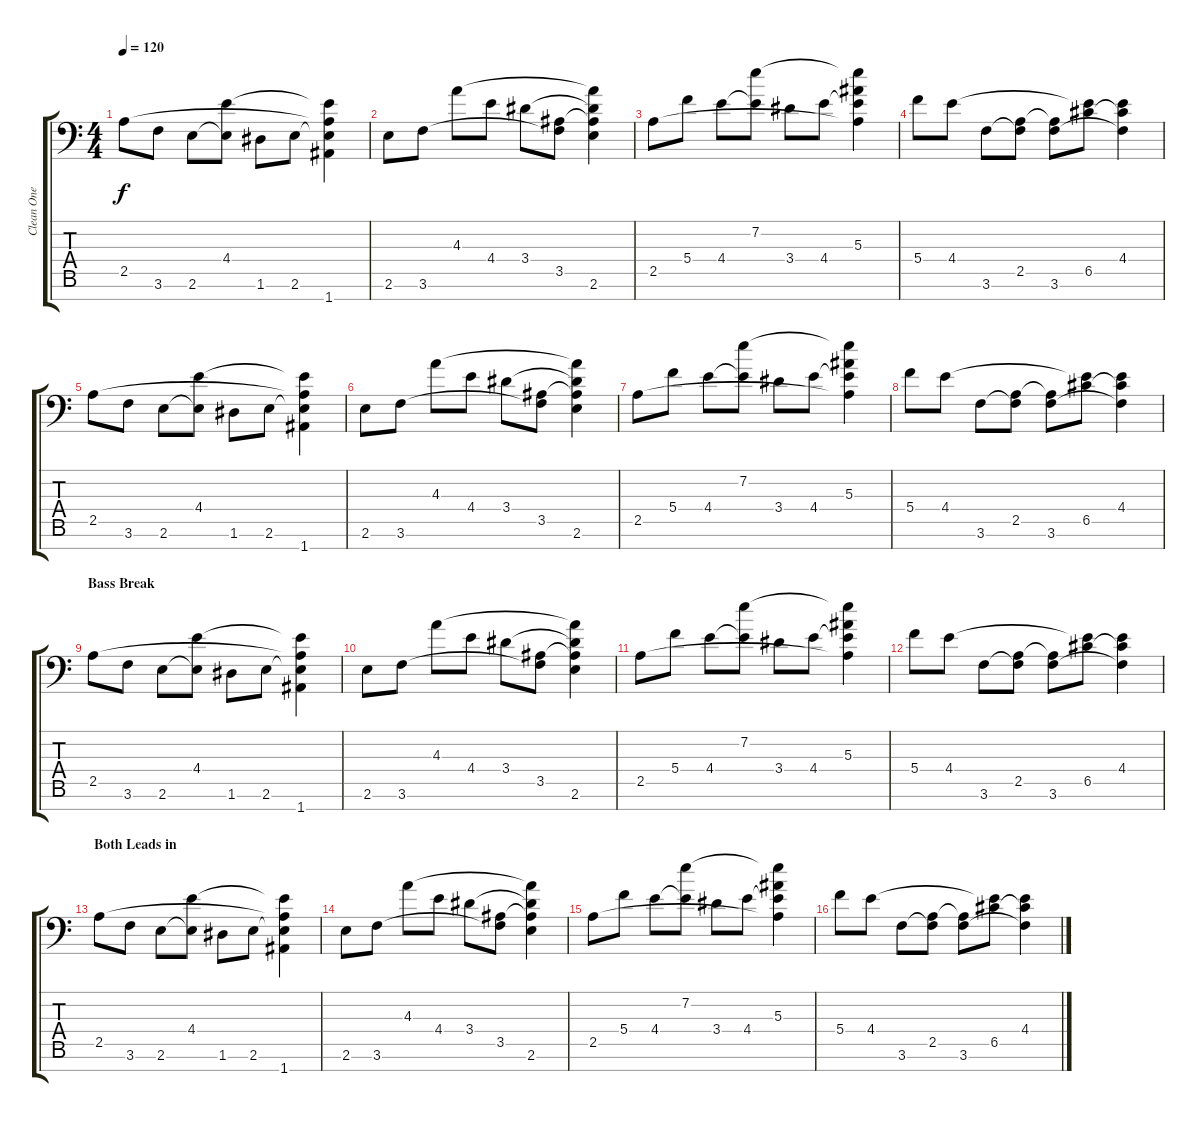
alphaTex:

\track ("Clean One" "Clean One") {instrument acousticguitarnylon}
\staff {score tabs}
\tuning (D4 A3 F3 C3 G2 D2 A1) {hide}
\ts (4 4)
\tempo 120
\clef f4
\ks c
2.5.8{dy f} 3.6.8 2.6.8 (4.4 2.6{t}).8 1.6.8 2.6.8 (4.4{t} 2.5{t} 2.6{t} 1.7).4 |
2.6.8 3.6.8 4.3.8 4.4.8 3.4.8 (3.5 3.6{t}).8 (4.3{t} 3.4{t} 3.5{t} 2.6).4 |
2.5.8 5.4.8 4.4.8 (7.2 4.4{t}).8 3.4.8 4.4.8 (7.2{t} 5.3 4.4{t} 2.5{t}).4 |
5.4.8 4.4.8 3.6.8 (2.5 3.6{t}).8 (2.5{t} 3.6).8 (4.4{t} 6.5).8 (4.4 6.5{t} 3.6{t}).4 |
2.5.8 3.6.8 2.6.8 (4.4 2.6{t}).8 1.6.8 2.6.8 (4.4{t} 2.5{t} 2.6{t} 1.7).4 |
2.6.8 3.6.8 4.3.8 4.4.8 3.4.8 (3.5 3.6{t}).8 (4.3{t} 3.4{t} 3.5{t} 2.6).4 |
2.5.8 5.4.8 4.4.8 (7.2 4.4{t}).8 3.4.8 4.4.8 (7.2{t} 5.3 4.4{t} 2.5{t}).4 |
5.4.8 4.4.8 3.6.8 (2.5 3.6{t}).8 (2.5{t} 3.6).8 (4.4{t} 6.5).8 (4.4 6.5{t} 3.6{t}).4 |
\section ("" "Bass Break")
2.5.8 3.6.8 2.6.8 (4.4 2.6{t}).8 1.6.8 2.6.8 (4.4{t} 2.5{t} 2.6{t} 1.7).4 |
2.6.8 3.6.8 4.3.8 4.4.8 3.4.8 (3.5 3.6{t}).8 (4.3{t} 3.4{t} 3.5{t} 2.6).4 |
2.5.8 5.4.8 4.4.8 (7.2 4.4{t}).8 3.4.8 4.4.8 (7.2{t} 5.3 4.4{t} 2.5{t}).4 |
5.4.8 4.4.8 3.6.8 (2.5 3.6{t}).8 (2.5{t} 3.6).8 (4.4{t} 6.5).8 (4.4 6.5{t} 3.6{t}).4 |
\section ("" "Both Leads in")
2.5.8 3.6.8 2.6.8 (4.4 2.6{t}).8 1.6.8 2.6.8 (4.4{t} 2.5{t} 2.6{t} 1.7).4 |
2.6.8 3.6.8 4.3.8 4.4.8 3.4.8 (3.5 3.6{t}).8 (4.3{t} 3.4{t} 3.5{t} 2.6).4 |
2.5.8 5.4.8 4.4.8 (7.2 4.4{t}).8 3.4.8 4.4.8 (7.2{t} 5.3 4.4{t} 2.5{t}).4 |
5.4.8 4.4.8 3.6.8 (2.5 3.6{t}).8 (2.5{t} 3.6).8 (4.4{t} 6.5).8 (4.4 6.5{t} 3.6{t}).4
